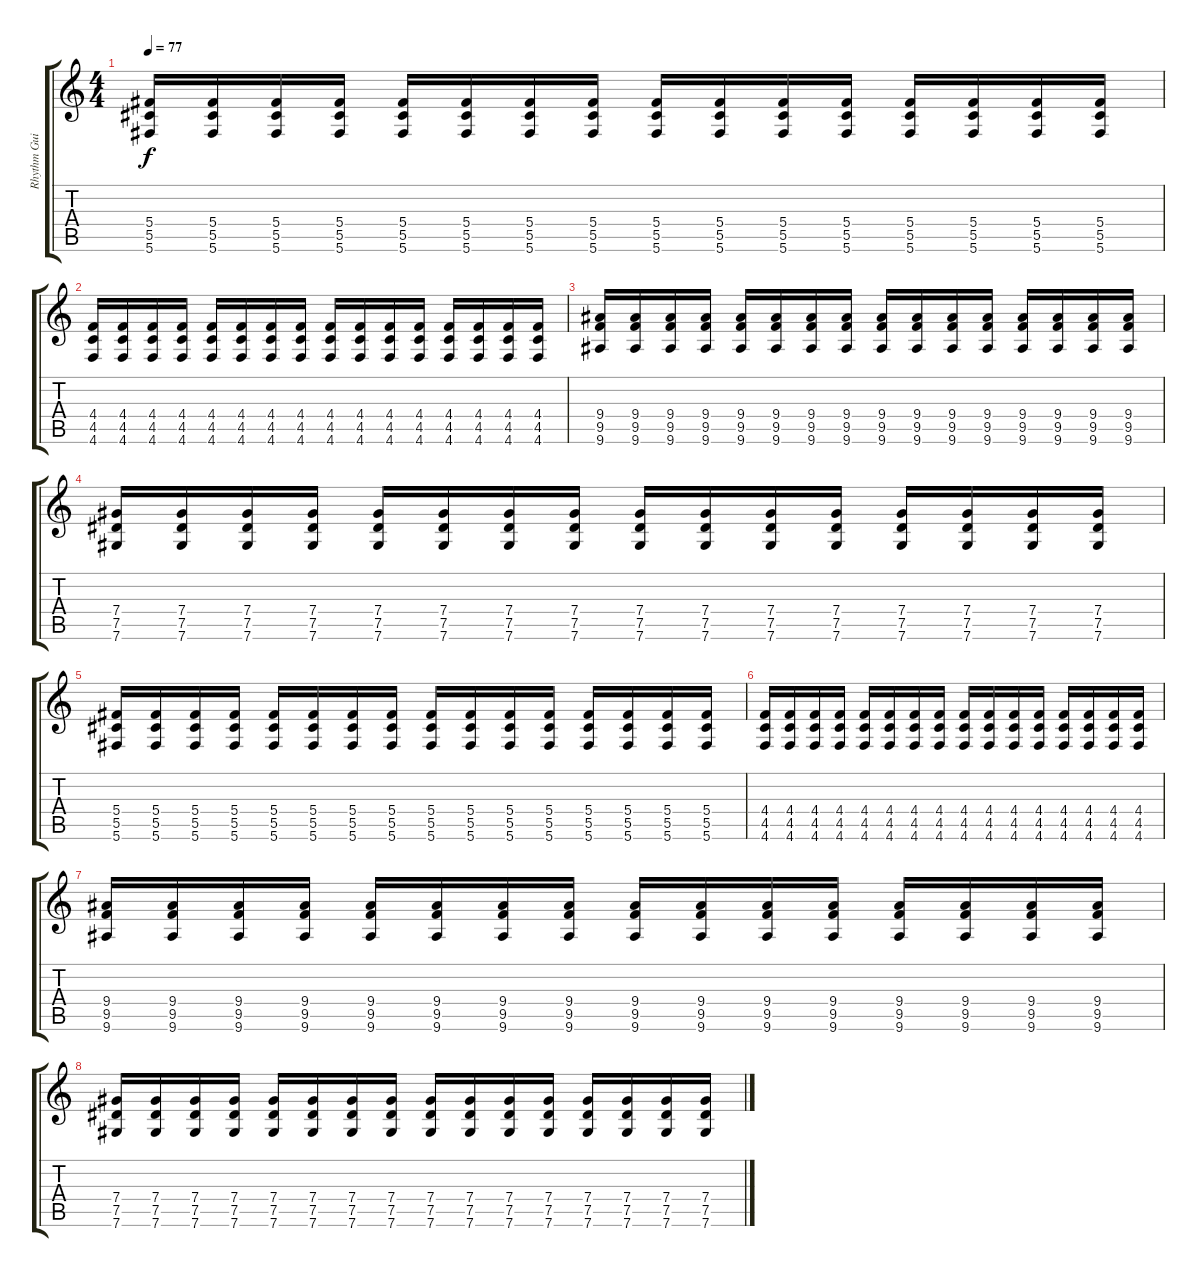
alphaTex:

\track ("Rhythm Guitar" "Rhythm Gui") {instrument overdrivenguitar}
\staff {score tabs}
\tuning (Eb4 Bb3 Gb3 Db3 Ab2 Db2) {hide}
\ts (4 4)
\tempo 77
\clef g2
\ks c
(5.4 5.5 5.6).16{dy f} (5.4 5.5 5.6).16 (5.4 5.5 5.6).16 (5.4 5.5 5.6).16 (5.4 5.5 5.6).16 (5.4 5.5 5.6).16 (5.4 5.5 5.6).16 (5.4 5.5 5.6).16 (5.4 5.5 5.6).16 (5.4 5.5 5.6).16 (5.4 5.5 5.6).16 (5.4 5.5 5.6).16 (5.4 5.5 5.6).16 (5.4 5.5 5.6).16 (5.4 5.5 5.6).16 (5.4 5.5 5.6).16 |
(4.4 4.5 4.6).16 (4.4 4.5 4.6).16 (4.4 4.5 4.6).16 (4.4 4.5 4.6).16 (4.4 4.5 4.6).16 (4.4 4.5 4.6).16 (4.4 4.5 4.6).16 (4.4 4.5 4.6).16 (4.4 4.5 4.6).16 (4.4 4.5 4.6).16 (4.4 4.5 4.6).16 (4.4 4.5 4.6).16 (4.4 4.5 4.6).16 (4.4 4.5 4.6).16 (4.4 4.5 4.6).16 (4.4 4.5 4.6).16 |
(9.4 9.5 9.6).16 (9.4 9.5 9.6).16 (9.4 9.5 9.6).16 (9.4 9.5 9.6).16 (9.4 9.5 9.6).16 (9.4 9.5 9.6).16 (9.4 9.5 9.6).16 (9.4 9.5 9.6).16 (9.4 9.5 9.6).16 (9.4 9.5 9.6).16 (9.4 9.5 9.6).16 (9.4 9.5 9.6).16 (9.4 9.5 9.6).16 (9.4 9.5 9.6).16 (9.4 9.5 9.6).16 (9.4 9.5 9.6).16 |
(7.4 7.5 7.6).16 (7.4 7.5 7.6).16 (7.4 7.5 7.6).16 (7.4 7.5 7.6).16 (7.4 7.5 7.6).16 (7.4 7.5 7.6).16 (7.4 7.5 7.6).16 (7.4 7.5 7.6).16 (7.4 7.5 7.6).16 (7.4 7.5 7.6).16 (7.4 7.5 7.6).16 (7.4 7.5 7.6).16 (7.4 7.5 7.6).16 (7.4 7.5 7.6).16 (7.4 7.5 7.6).16 (7.4 7.5 7.6).16 |
(5.4 5.5 5.6).16 (5.4 5.5 5.6).16 (5.4 5.5 5.6).16 (5.4 5.5 5.6).16 (5.4 5.5 5.6).16 (5.4 5.5 5.6).16 (5.4 5.5 5.6).16 (5.4 5.5 5.6).16 (5.4 5.5 5.6).16 (5.4 5.5 5.6).16 (5.4 5.5 5.6).16 (5.4 5.5 5.6).16 (5.4 5.5 5.6).16 (5.4 5.5 5.6).16 (5.4 5.5 5.6).16 (5.4 5.5 5.6).16 |
(4.4 4.5 4.6).16 (4.4 4.5 4.6).16 (4.4 4.5 4.6).16 (4.4 4.5 4.6).16 (4.4 4.5 4.6).16 (4.4 4.5 4.6).16 (4.4 4.5 4.6).16 (4.4 4.5 4.6).16 (4.4 4.5 4.6).16 (4.4 4.5 4.6).16 (4.4 4.5 4.6).16 (4.4 4.5 4.6).16 (4.4 4.5 4.6).16 (4.4 4.5 4.6).16 (4.4 4.5 4.6).16 (4.4 4.5 4.6).16 |
(9.4 9.5 9.6).16 (9.4 9.5 9.6).16 (9.4 9.5 9.6).16 (9.4 9.5 9.6).16 (9.4 9.5 9.6).16 (9.4 9.5 9.6).16 (9.4 9.5 9.6).16 (9.4 9.5 9.6).16 (9.4 9.5 9.6).16 (9.4 9.5 9.6).16 (9.4 9.5 9.6).16 (9.4 9.5 9.6).16 (9.4 9.5 9.6).16 (9.4 9.5 9.6).16 (9.4 9.5 9.6).16 (9.4 9.5 9.6).16 |
(7.4 7.5 7.6).16 (7.4 7.5 7.6).16 (7.4 7.5 7.6).16 (7.4 7.5 7.6).16 (7.4 7.5 7.6).16 (7.4 7.5 7.6).16 (7.4 7.5 7.6).16 (7.4 7.5 7.6).16 (7.4 7.5 7.6).16 (7.4 7.5 7.6).16 (7.4 7.5 7.6).16 (7.4 7.5 7.6).16 (7.4 7.5 7.6).16 (7.4 7.5 7.6).16 (7.4 7.5 7.6).16 (7.4 7.5 7.6).16
